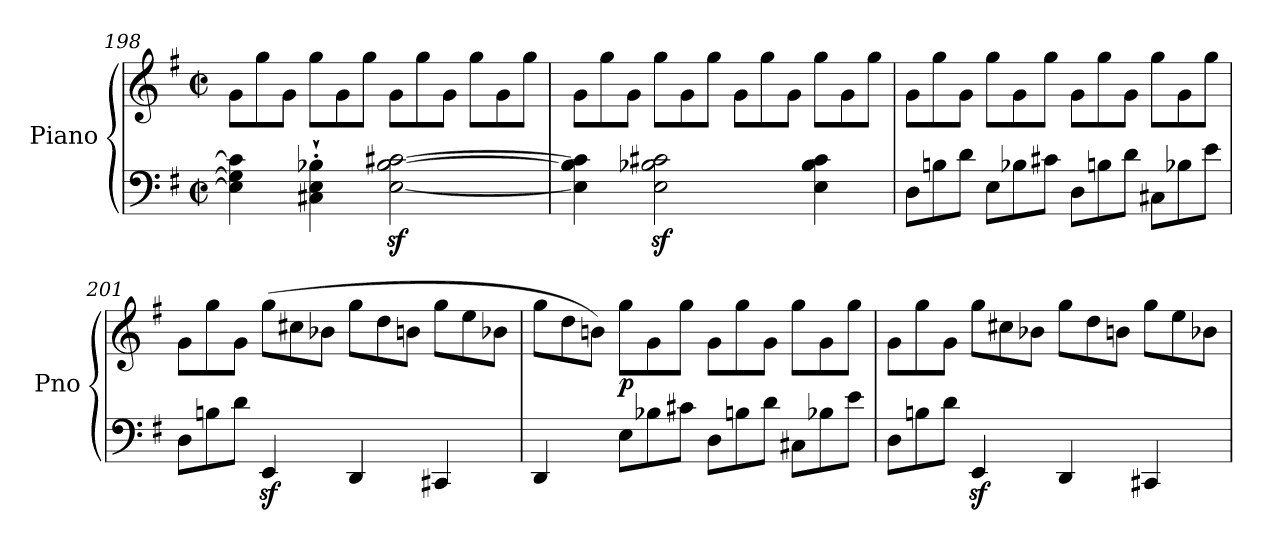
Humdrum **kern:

**kern	**kern	**dynam
*part1	*part1	*part1
*staff2	*staff1	*staff1/2
*I"Piano	*	*
*I'Pno	*	*
*clefF4	*clefG2	*
*k[f#]	*k[f#]	*
*G:	*G:	*
*M2/2	*M2/2	*
*met(c|)	*met(c|)	*
*	*Xtuplet	*
=198	=198	=198
4E\] 4G\] 4c\]	12g\L	.
.	12gg\	.
.	12g\J	.
4C#X\`' 4E\`' 4B-X\`'	12gg\L	.
.	12g\	.
.	12gg\J	.
[2E\z< [2B-\z< [2c#X\z<	12g\L	.
.	12gg\	.
.	12g\J	.
.	12gg\L	.
.	12g\	.
.	12gg\J	.
=199	=199	=199
4E\] 4B-\] 4c#\]	12g\L	.
.	12gg\	.
.	12g\J	.
2E\z< 2B-X\z< 2c#X\z<	12gg\L	.
.	12g\	.
.	12gg\J	.
.	12g\L	.
.	12gg\	.
.	12g\J	.
4E\ 4B-\ 4c#\	12gg\L	.
.	12g\	.
.	12gg\J	.
!!LO:LB:g=z
=200	=200	=200
*Xtuplet	*	*
12D\L	12g\L	.
12Bn\	12gg\	.
12d\J	12g\J	.
12E\L	12gg\L	.
12B-X\	12g\	.
12c#X\J	12gg\J	.
12D\L	12g\L	.
12Bn\	12gg\	.
12d\J	12g\J	.
12C#X\L	12gg\L	.
12B-X\	12g\	.
12e\J	12gg\J	.
=201	=201	=201
12D\L	12g\L	.
12Bn\	12gg\	.
12d\J	12g\J	.
4EEz</	(12gg\L	.
.	12cc#X\	.
.	12b-X\J	.
4DD/	12gg\L	.
.	12dd\	.
.	12bn\J	.
4CC#X/	12gg\L	.
.	12ee\	.
.	12b-X\J	.
=202	=202	=202
4DD/	12gg\L	.
.	12dd\	.
.	12bn\J)	.
!	!	!LO:DY:b
12E\L	12gg\L	p
12B-X\	12g\	.
12c#X\J	12gg\J	.
12D\L	12g\L	.
12Bn\	12gg\	.
12d\J	12g\J	.
12C#X\L	12gg\L	.
12B-X\	12g\	.
12e\J	12gg\J	.
!!LO:LB:g=z
=203	=203	=203
12D\L	12g\L	.
12Bn\	12gg\	.
12d\J	12g\J	.
4EEz</	12gg\L	.
.	12cc#X\	.
.	12b-X\J	.
4DD/	12gg\L	.
.	12dd\	.
.	12bn\J	.
4CC#X/	12gg\L	.
.	12ee\	.
.	12b-X\J	.
=	=	=
*-	*-	*-
